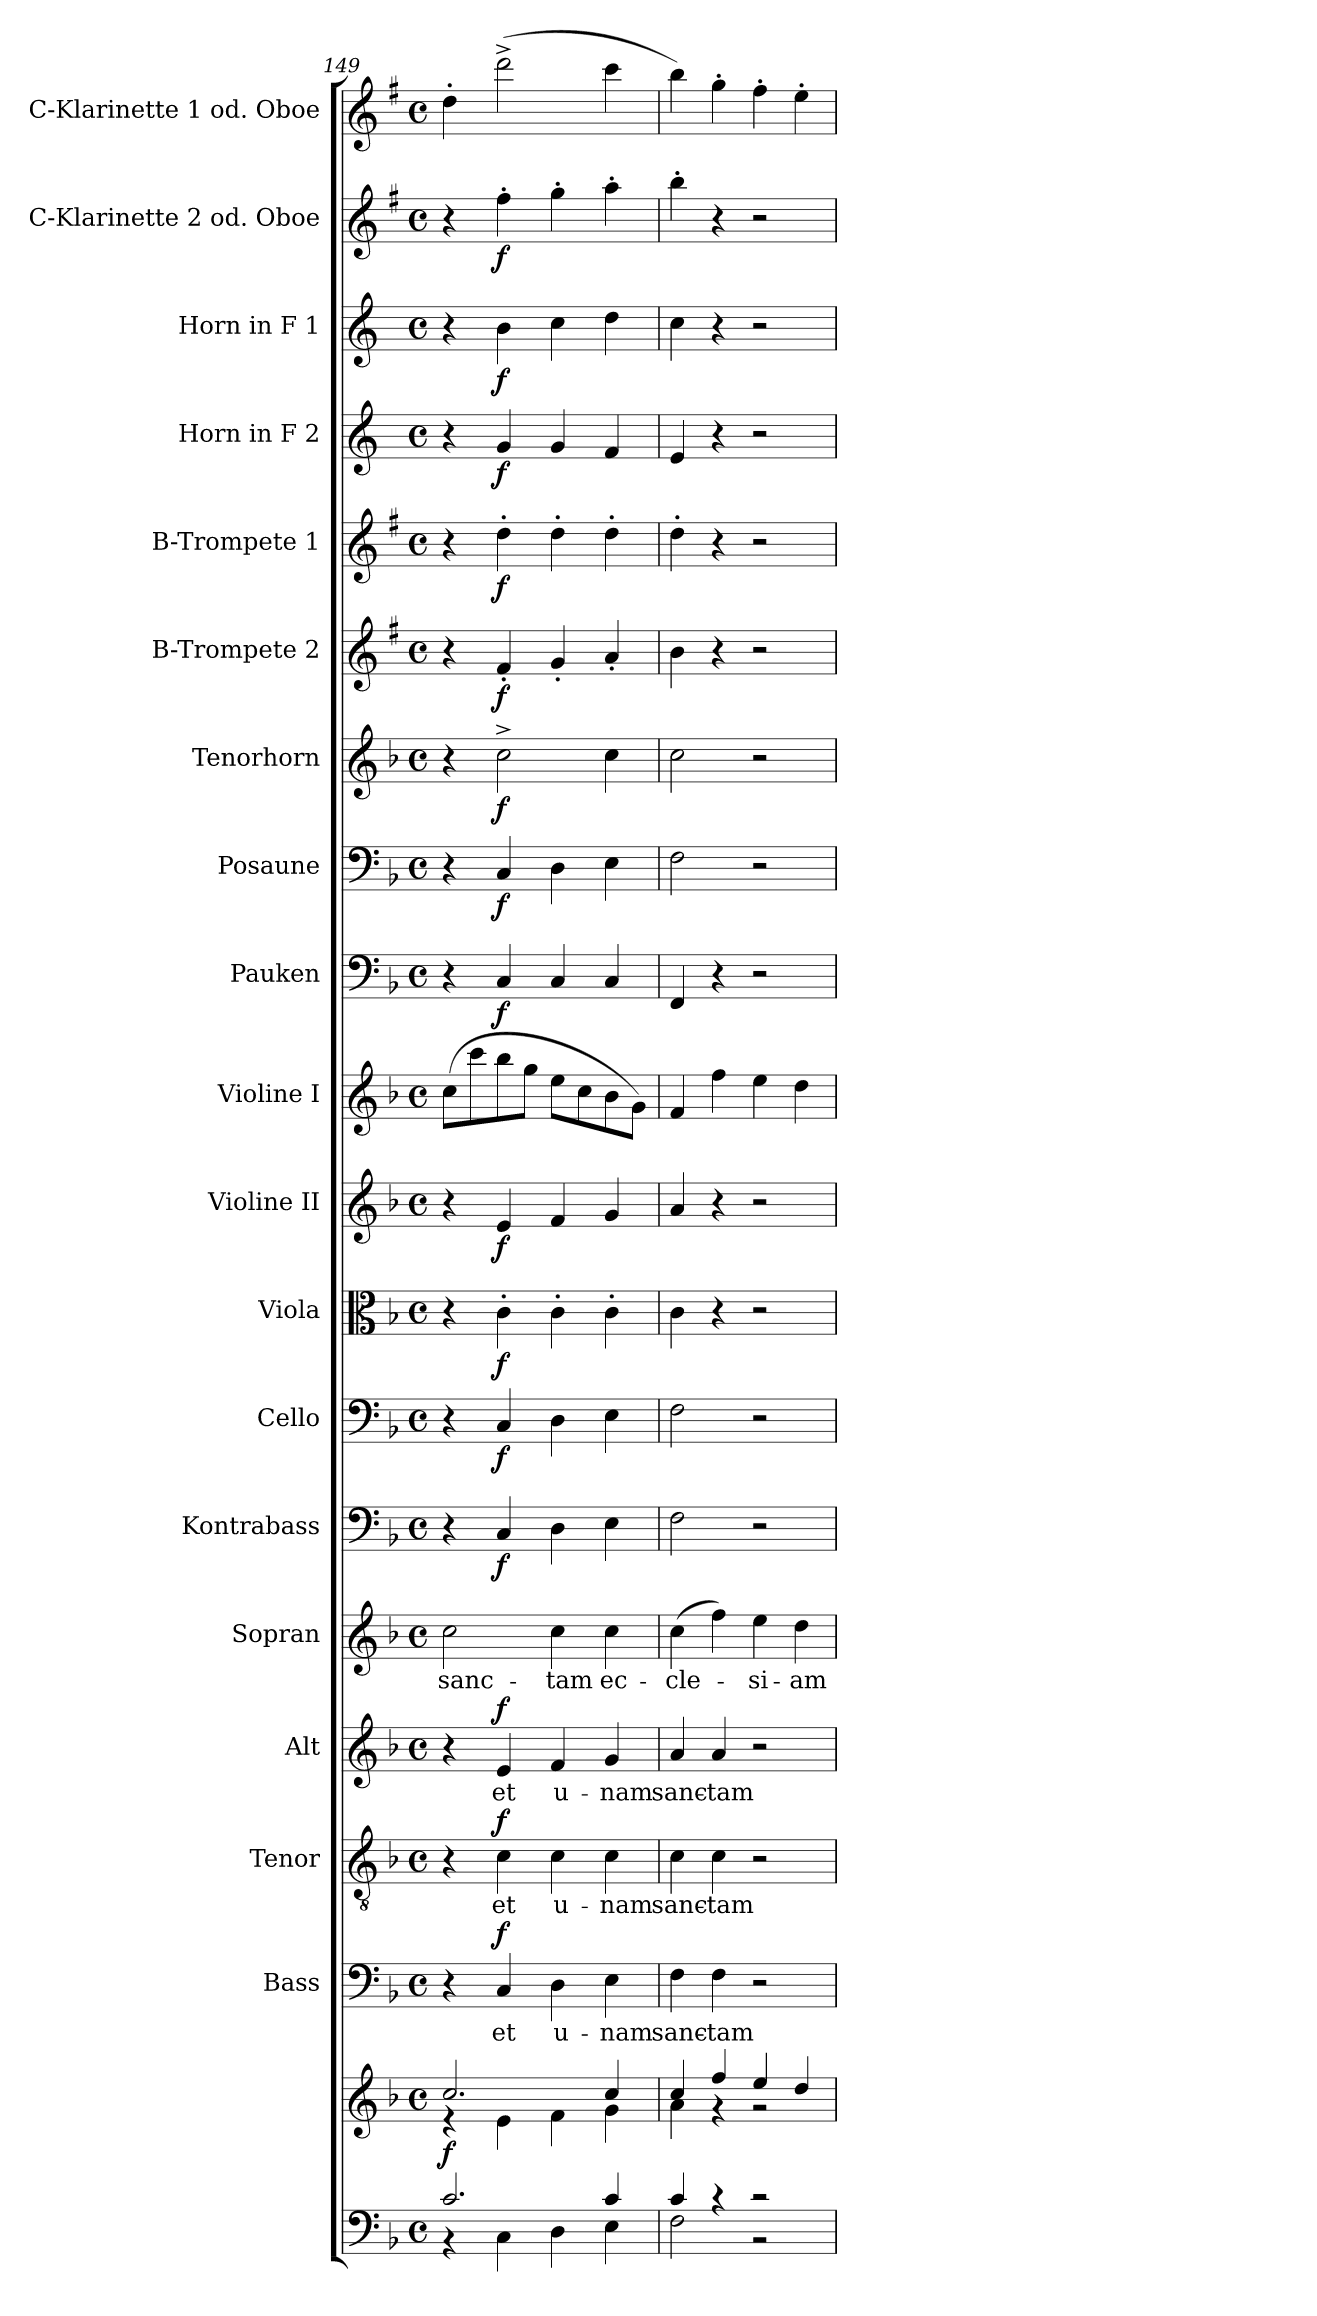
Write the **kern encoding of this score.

**kern	**kern	**dynam	**kern	**text	**dynam	**kern	**text	**dynam	**kern	**text	**dynam	**kern	**text	**kern	**dynam	**kern	**dynam	**kern	**dynam	**kern	**dynam	**kern	**kern	**dynam	**kern	**dynam	**kern	**dynam	**kern	**dynam	**kern	**dynam	**kern	**dynam	**kern	**dynam	**kern	**dynam	**kern
*part19	*part19	*part19	*part18	*part18	*part18	*part17	*part17	*part17	*part16	*part16	*part16	*part15	*part15	*part14	*part14	*part13	*part13	*part12	*part12	*part11	*part11	*part10	*part9	*part9	*part8	*part8	*part7	*part7	*part6	*part6	*part5	*part5	*part4	*part4	*part3	*part3	*part2	*part2	*part1
*staff20	*staff19	*staff19/20	*staff18	*staff18	*staff18	*staff17	*staff17	*staff17	*staff16	*staff16	*staff16	*staff15	*staff15	*staff14	*staff14	*staff13	*staff13	*staff12	*staff12	*staff11	*staff11	*staff10	*staff9	*staff9	*staff8	*staff8	*staff7	*staff7	*staff6	*staff6	*staff5	*staff5	*staff4	*staff4	*staff3	*staff3	*staff2	*staff2	*staff1
*	*	*	*I"Bass	*	*	*I"Tenor	*	*	*I"Alt	*	*	*I"Sopran	*	*I"Kontrabass	*	*I"Cello	*	*I"Viola	*	*I"Violine II	*	*I"Violine I	*I"Pauken	*	*I"Posaune	*	*I"Tenorhorn	*	*I"B-Trompete 2	*	*I"B-Trompete 1	*	*I"Horn in F 2	*	*I"Horn in F 1	*	*I"C-Klarinette 2 od. Oboe	*	*I"C-Klarinette 1 od. Oboe
*	*	*	*I'B.	*	*	*I'T.	*	*	*I'A.	*	*	*I'S.	*	*I'Kb.	*	*	*	*I'Vla.	*	*I'Vl. II	*	*I'Vl. I	*I'Pk.	*	*I'Pos.	*	*I'T. Hrn.	*	*I'B Trp. 2	*	*I'B Trp. 1	*	*	*	*	*	*I'C Kl. 2	*	*I'C Kl. 1
*clefF4	*clefG2	*	*clefF4	*	*	*clefGv2	*	*	*clefG2	*	*	*clefG2	*	*clefF4	*	*clefF4	*	*clefC3	*	*clefG2	*	*clefG2	*clefF4	*	*clefF4	*	*clefG2	*	*clefG2	*	*clefG2	*	*clefG2	*	*clefG2	*	*clefG2	*	*clefG2
*	*	*	*	*	*	*	*	*	*	*	*	*	*	*ITrd7c12	*	*	*	*	*	*	*	*	*	*	*	*	*ITrd8c14	*	*ITrd1c2	*	*ITrd1c2	*	*ITrd4c7	*	*ITrd4c7	*	*ITrd1c2	*	*ITrd1c2
*k[b-]	*k[b-]	*	*k[b-]	*	*	*k[b-]	*	*	*k[b-]	*	*	*k[b-]	*	*k[b-]	*	*k[b-]	*	*k[b-]	*	*k[b-]	*	*k[b-]	*k[b-]	*	*k[b-]	*	*k[b-]	*	*k[b-]	*	*k[b-]	*	*k[b-]	*	*k[b-]	*	*k[b-]	*	*k[b-]
*F:	*F:	*	*F:	*	*	*F:	*	*	*F:	*	*	*F:	*	*F:	*	*F:	*	*F:	*	*F:	*	*F:	*F:	*	*F:	*	*F:	*	*F:	*	*F:	*	*F:	*	*F:	*	*F:	*	*F:
*M4/4	*M4/4	*	*M4/4	*	*	*M4/4	*	*	*M4/4	*	*	*M4/4	*	*M4/4	*	*M4/4	*	*M4/4	*	*M4/4	*	*M4/4	*M4/4	*	*M4/4	*	*M4/4	*	*M4/4	*	*M4/4	*	*M4/4	*	*M4/4	*	*M4/4	*	*M4/4
*met(c)	*met(c)	*	*met(c)	*	*	*met(c)	*	*	*met(c)	*	*	*met(c)	*	*met(c)	*	*met(c)	*	*met(c)	*	*met(c)	*	*met(c)	*met(c)	*	*met(c)	*	*met(c)	*	*met(c)	*	*met(c)	*	*met(c)	*	*met(c)	*	*met(c)	*	*met(c)
=149	=149	=149	=149	=149	=149	=149	=149	=149	=149	=149	=149	=149	=149	=149	=149	=149	=149	=149	=149	=149	=149	=149	=149	=149	=149	=149	=149	=149	=149	=149	=149	=149	=149	=149	=149	=149	=149	=149	=149
*^	*^	*	*	*	*	*	*	*	*	*	*	*	*	*	*	*	*	*	*	*	*	*	*	*	*	*	*	*	*	*	*	*	*	*	*	*	*	*	*
!	!	!	!	!LO:DY:b	!	!	!	!	!	!	!	!	!	!	!LO:LY:b	!	!	!	!	!	!	!	!	!	!	!	!	!	!	!	!	!	!	!	!	!	!	!	!	!	!
2.c/	4r	2.cc/	4rd	f	4r	.	.	4r	.	.	4r	.	.	2cc\	sanc-	4r	.	4r	.	4r	.	4r	.	(>8cc\L	4r	.	4r	.	4r	.	4r	.	4r	.	4r	.	4r	.	4r	.	4cc'>\
.	.	.	.	.	.	.	.	.	.	.	.	.	.	.	.	.	.	.	.	.	.	.	.	8ccc\	.	.	.	.	.	.	.	.	.	.	.	.	.	.	.	.	.
!	!	!	!	!	!	!LO:LY:b	!LO:DY:a	!	!LO:LY:b	!LO:DY:a	!	!LO:LY:b	!LO:DY:a	!	!	!	!LO:DY:b	!	!LO:DY:b	!	!LO:DY:b	!	!LO:DY:b	!	!	!LO:DY:b	!	!LO:DY:b	!	!LO:DY:b	!	!LO:DY:b	!	!LO:DY:b	!	!LO:DY:b	!	!LO:DY:b	!	!LO:DY:b	!
.	4C\	.	4e\	.	4C/	et	f	4c\	et	f	4e/	et	f	.	.	4CC/	f	4C/	f	4c'>\	f	4e/	f	8bb-\	4C/	f	4C/	f	2c^>\	f	4e'</	f	4cc'>\	f	4c/	f	4e\	f	4ee'>\	f	(>2ccc^>\
.	.	.	.	.	.	.	.	.	.	.	.	.	.	.	.	.	.	.	.	.	.	.	.	8gg\J	.	.	.	.	.	.	.	.	.	.	.	.	.	.	.	.	.
!	!	!	!	!	!	!LO:LY:b	!	!	!LO:LY:b	!	!	!LO:LY:b	!	!	!LO:LY:b	!	!	!	!	!	!	!	!	!	!	!	!	!	!	!	!	!	!	!	!	!	!	!	!	!	!
.	4D\	.	4f\	.	4D\	u-	.	4c\	u-	.	4f/	u-	.	4cc\	-tam	4DD\	.	4D\	.	4c'>\	.	4f/	.	8ee\L	4C/	.	4D\	.	.	.	4f'</	.	4cc'>\	.	4c/	.	4f\	.	4ff'>\	.	.
.	.	.	.	.	.	.	.	.	.	.	.	.	.	.	.	.	.	.	.	.	.	.	.	8cc\	.	.	.	.	.	.	.	.	.	.	.	.	.	.	.	.	.
!	!	!	!	!	!	!LO:LY:b	!	!	!LO:LY:b	!	!	!LO:LY:b	!	!	!LO:LY:b	!	!	!	!	!	!	!	!	!	!	!	!	!	!	!	!	!	!	!	!	!	!	!	!	!	!
4c/	4E\	4cc/	4g\	.	4E\	-nam	.	4c\	-nam	.	4g/	-nam	.	4cc\	ec-	4EE\	.	4E\	.	4c'>\	.	4g/	.	8b-\	4C/	.	4E\	.	4c\	.	4g'</	.	4cc'>\	.	4B-/	.	4g\	.	4gg'>\	.	4bb-\
.	.	.	.	.	.	.	.	.	.	.	.	.	.	.	.	.	.	.	.	.	.	.	.	8g\J)	.	.	.	.	.	.	.	.	.	.	.	.	.	.	.	.	.
=150	=150	=150	=150	=150	=150	=150	=150	=150	=150	=150	=150	=150	=150	=150	=150	=150	=150	=150	=150	=150	=150	=150	=150	=150	=150	=150	=150	=150	=150	=150	=150	=150	=150	=150	=150	=150	=150	=150	=150	=150	=150
!	!	!	!	!	!	!LO:LY:b	!	!	!LO:LY:b	!	!	!LO:LY:b	!	!	!LO:LY:b	!	!	!	!	!	!	!	!	!	!	!	!	!	!	!	!	!	!	!	!	!	!	!	!	!	!
4c/	2F\	4cc/	4a\	.	4F\	sanc-	.	4c\	sanc-	.	4a/	sanc-	.	(>4cc\	-cle-	2FF\	.	2F\	.	4c\	.	4a/	.	4f/	4FF/	.	2F\	.	2c\	.	4a\	.	4cc'>\	.	4A/	.	4f\	.	4aa'>\	.	4aa\)
!	!	!	!	!	!	!LO:LY:b	!	!	!LO:LY:b	!	!	!LO:LY:b	!	!	!	!	!	!	!	!	!	!	!	!	!	!	!	!	!	!	!	!	!	!	!	!	!	!	!	!	!
4rc	.	4ff/	4rf	.	4F\	-tam	.	4c\	-tam	.	4a/	-tam	.	4ff\)	.	.	.	.	.	4r	.	4r	.	4ff\	4r	.	.	.	.	.	4r	.	4r	.	4r	.	4r	.	4r	.	4ff'>\
!	!	!	!	!	!	!	!	!	!	!	!	!	!	!	!LO:LY:b	!	!	!	!	!	!	!	!	!	!	!	!	!	!	!	!	!	!	!	!	!	!	!	!	!	!
2r	2r	4ee/	2rg	.	2r	.	.	2r	.	.	2r	.	.	4ee\	-si-	2r	.	2r	.	2r	.	2r	.	4ee\	2r	.	2r	.	2r	.	2r	.	2r	.	2r	.	2r	.	2r	.	4ee'>\
!	!	!	!	!	!	!	!	!	!	!	!	!	!	!	!LO:LY:b	!	!	!	!	!	!	!	!	!	!	!	!	!	!	!	!	!	!	!	!	!	!	!	!	!	!
.	.	4dd/	.	.	.	.	.	.	.	.	.	.	.	4dd\	-am	.	.	.	.	.	.	.	.	4dd\	.	.	.	.	.	.	.	.	.	.	.	.	.	.	.	.	4dd'>\
*v	*v	*	*	*	*	*	*	*	*	*	*	*	*	*	*	*	*	*	*	*	*	*	*	*	*	*	*	*	*	*	*	*	*	*	*	*	*	*	*	*	*
*	*v	*v	*	*	*	*	*	*	*	*	*	*	*	*	*	*	*	*	*	*	*	*	*	*	*	*	*	*	*	*	*	*	*	*	*	*	*	*	*	*
=	=	=	=	=	=	=	=	=	=	=	=	=	=	=	=	=	=	=	=	=	=	=	=	=	=	=	=	=	=	=	=	=	=	=	=	=	=	=	=
*-	*-	*-	*-	*-	*-	*-	*-	*-	*-	*-	*-	*-	*-	*-	*-	*-	*-	*-	*-	*-	*-	*-	*-	*-	*-	*-	*-	*-	*-	*-	*-	*-	*-	*-	*-	*-	*-	*-	*-
